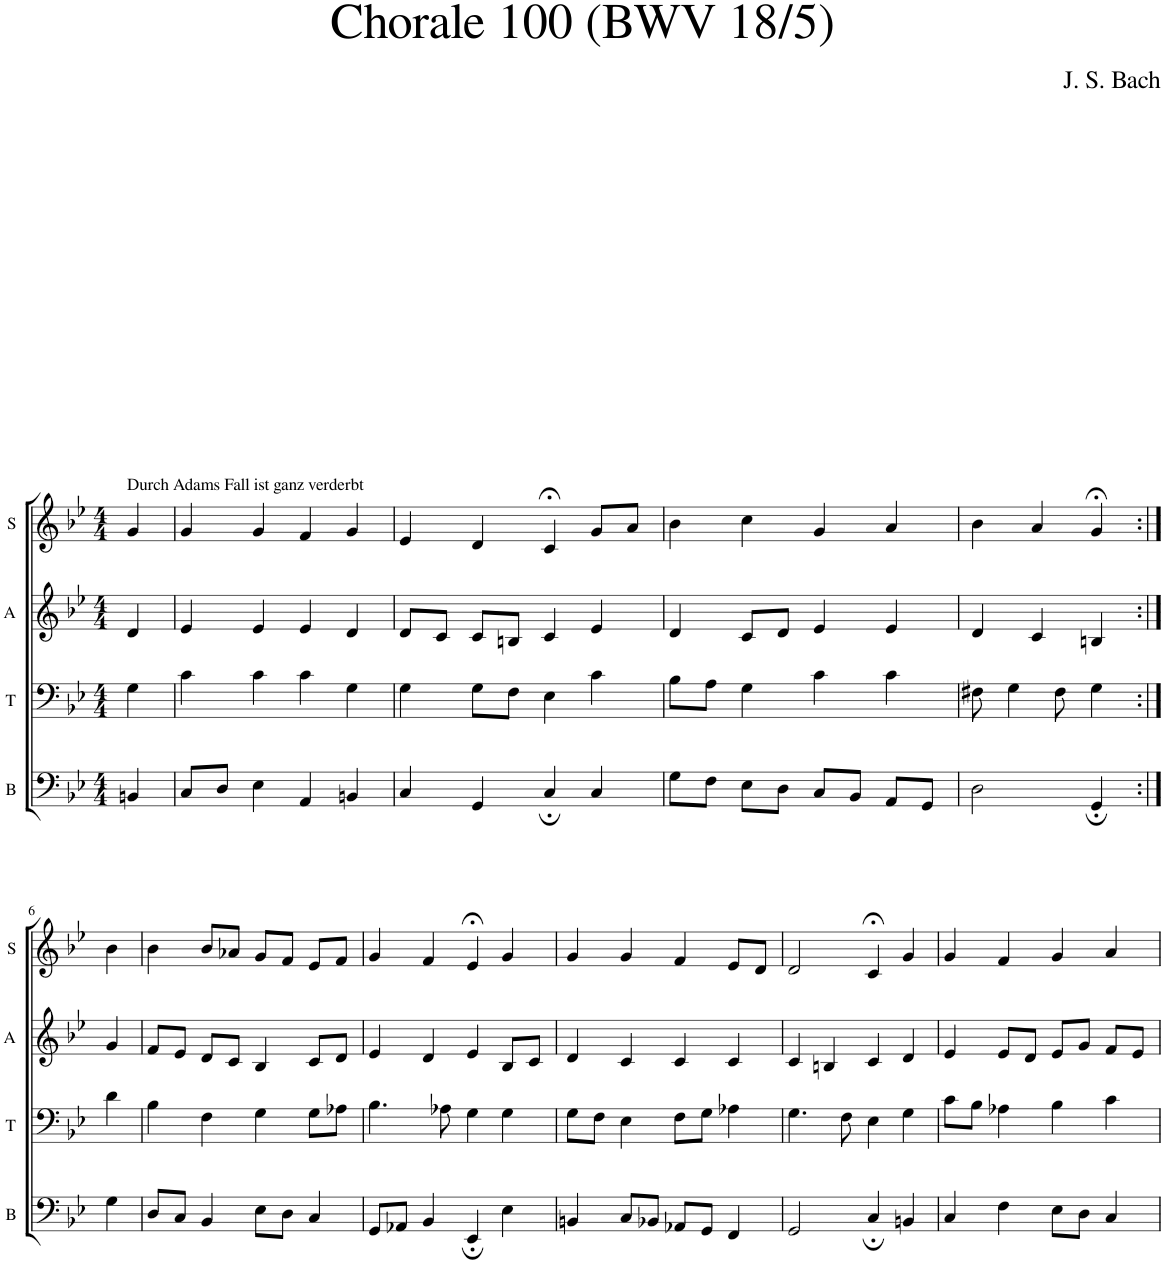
**kern	**kern	**kern	**kern
*part4	*part3	*part2	*part1
*staff4	*staff3	*staff2	*staff1
*I"B	*I"T	*I"A	*I"S
*I'B	*I'T	*I'A	*I'S
*clefF4	*clefF4	*clefG2	*clefG2
*k[b-e-]	*k[b-e-]	*k[b-e-]	*k[b-e-]
*M4/4	*M4/4	*M4/4	*M4/4
=1	=1	=1	=1
!	!	!	!LO:TX:a:t=Durch Adams Fall ist ganz verderbt
4BBn/	4G\	4d/	4g/
=2	=2	=2	=2
8C/L	4c\	4e-/	4g/
8D/J	.	.	.
4E-\	4c\	4e-/	4g/
4AA/	4c\	4e-/	4f/
4BBn/	4G\	4d/	4g/
=3	=3	=3	=3
4C/	4G\	8d/L	4e-/
.	.	8c/J	.
4GG/	8G\L	8c/L	4d/
.	8F\J	8Bn/J	.
4C;/	4E-\	4c/	4c;</
4C/	4c\	4e-/	8g/L
.	.	.	8a/J
=4	=4	=4	=4
8G\L	8B-\L	4d/	4b-\
8F\J	8A\J	.	.
8E-\L	4G\	8c/L	4cc\
8D\J	.	8d/J	.
8C/L	4c\	4e-/	4g/
8BB-/J	.	.	.
8AA/L	4c\	4e-/	4a/
8GG/J	.	.	.
=5	=5	=5	=5
2D\	8F#X\	4d/	4b-\
.	4G\	.	.
.	.	4c/	4a/
.	8F#\	.	.
4GG;/	4G\	4Bn/	4g;</
!!LO:LB:g=z
=6:|!	=6:|!	=6:|!	=6:|!
4G\	4d\	4g/	4b-\
=7	=7	=7	=7
8D/L	4B-\	8f/L	4b-\
8C/J	.	8e-/J	.
4BB-/	4F\	8d/L	8b-/L
.	.	8c/J	8a-X/J
8E-\L	4G\	4B-/	8g/L
8D\J	.	.	8f/J
4C/	8G\L	8c/L	8e-/L
.	8A-X\J	8d/J	8f/J
=8	=8	=8	=8
8GG/L	4.B-\	4e-/	4g/
8AA-X/J	.	.	.
4BB-/	.	4d/	4f/
.	8A-X\	.	.
4EE-;/	4G\	4e-/	4e-;</
4E-\	4G\	8B-/L	4g/
.	.	8c/J	.
=9	=9	=9	=9
4BBn/	8G\L	4d/	4g/
.	8F\J	.	.
8C/L	4E-\	4c/	4g/
8BB-X/J	.	.	.
8AA-X/L	8F\L	4c/	4f/
8GG/J	8G\J	.	.
4FF/	4A-X\	4c/	8e-/L
.	.	.	8d/J
=10	=10	=10	=10
2GG/	4.G\	4c/	2d/
.	.	4Bn/	.
.	8F\	.	.
4C;/	4E-\	4c/	4c;</
4BBn/	4G\	4d/	4g/
=11	=11	=11	=11
4C/	8c\L	4e-/	4g/
.	8B-\J	.	.
4F\	4A-X\	8e-/L	4f/
.	.	8d/J	.
8E-\L	4B-\	8e-/L	4g/
8D\J	.	8g/J	.
4C/	4c\	8f/L	4a/
.	.	8e-/J	.
=	=	=	=
*-	*-	*-	*-
